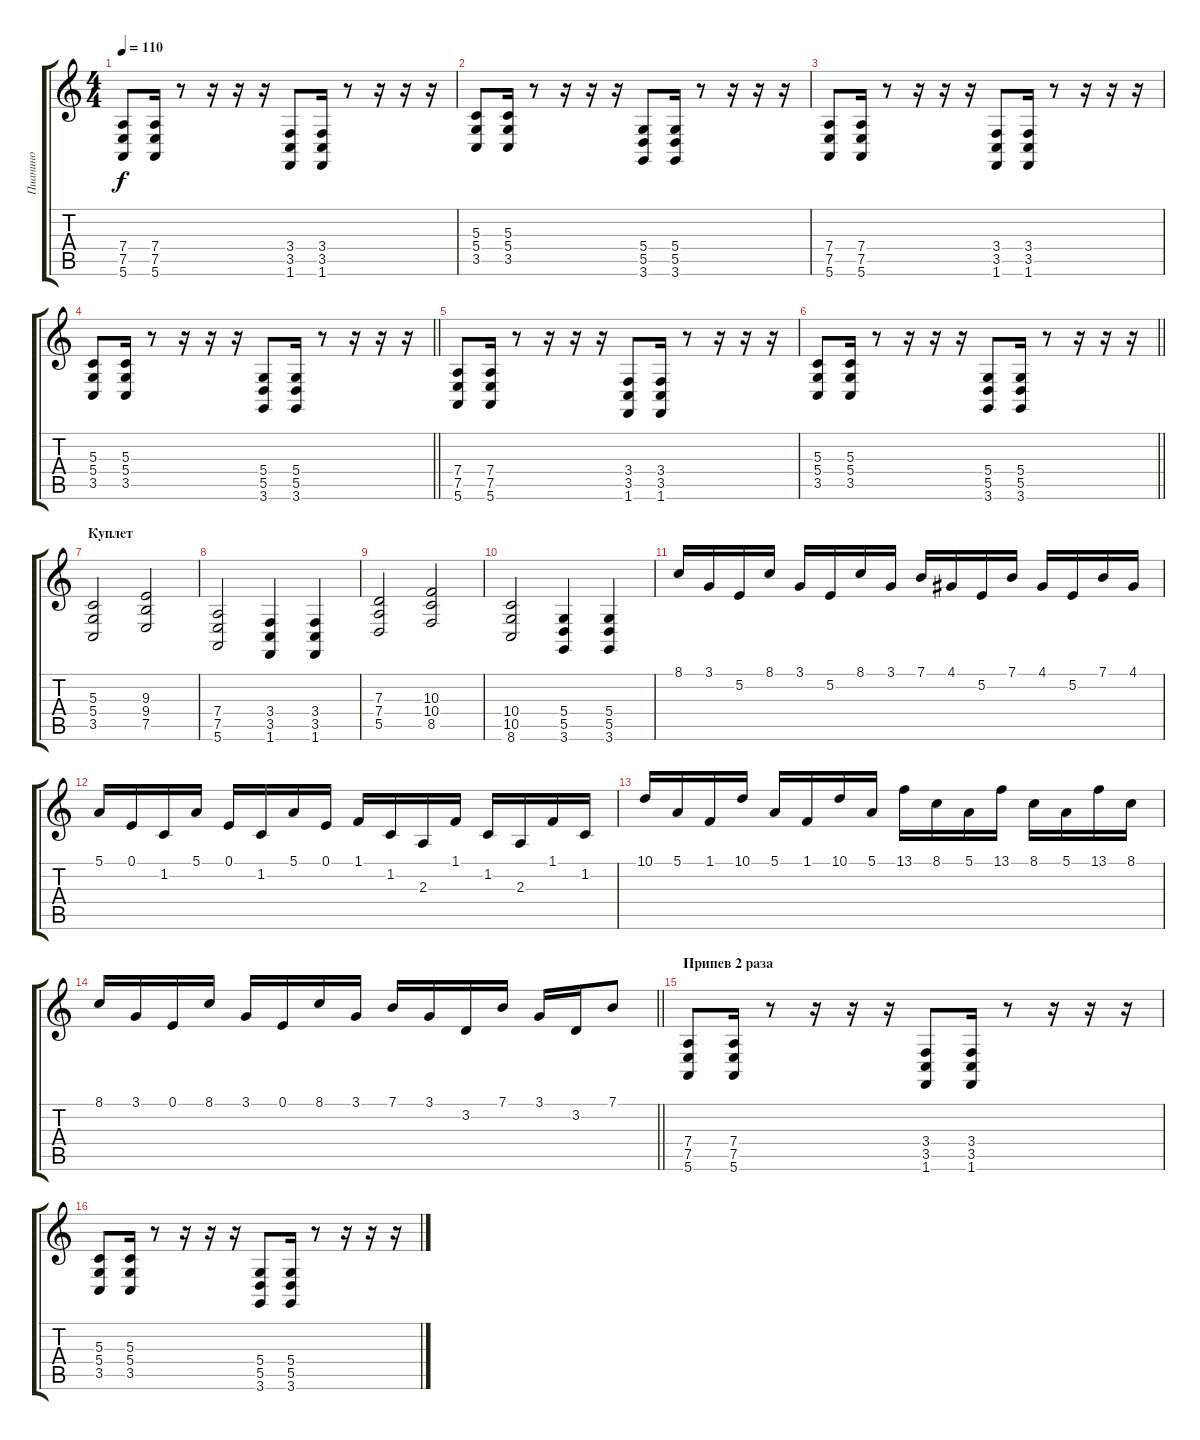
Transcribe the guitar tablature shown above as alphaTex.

\track ("Пианино" "Пианино") {instrument acousticgrandpiano}
\staff {score tabs}
\tuning (E4 B3 G3 D3 A2 E2) {hide}
\ts (4 4)
\tempo 110
\clef g2
\ks c
(7.4 7.5 5.6).8{dy f} (7.4 7.5 5.6).16 r.8 r.16 r.16 r.16 (3.4 3.5 1.6).8 (3.4 3.5 1.6).16 r.8 r.16 r.16 r.16 |
(5.3 5.4 3.5).8 (5.3 5.4 3.5).16 r.8 r.16 r.16 r.16 (5.4 5.5 3.6).8 (5.4 5.5 3.6).16 r.8 r.16 r.16 r.16 |
(7.4 7.5 5.6).8 (7.4 7.5 5.6).16 r.8 r.16 r.16 r.16 (3.4 3.5 1.6).8 (3.4 3.5 1.6).16 r.8 r.16 r.16 r.16 |
\barLineRight lightlight
(5.3 5.4 3.5).8 (5.3 5.4 3.5).16 r.8 r.16 r.16 r.16 (5.4 5.5 3.6).8 (5.4 5.5 3.6).16 r.8 r.16 r.16 r.16 |
(7.4 7.5 5.6).8 (7.4 7.5 5.6).16 r.8 r.16 r.16 r.16 (3.4 3.5 1.6).8 (3.4 3.5 1.6).16 r.8 r.16 r.16 r.16 |
\barLineRight lightlight
(5.3 5.4 3.5).8 (5.3 5.4 3.5).16 r.8 r.16 r.16 r.16 (5.4 5.5 3.6).8 (5.4 5.5 3.6).16 r.8 r.16 r.16 r.16 |
\section ("" "Куплет")
(5.3 5.4 3.5).2 (9.3 9.4 7.5).2 |
(7.4 7.5 5.6).2 (3.4 3.5 1.6).4 (3.4 3.5 1.6).4 |
(7.3 7.4 5.5).2 (10.3 10.4 8.5).2 |
(10.4 10.5 8.6).2 (5.4 5.5 3.6).4 (5.4 5.5 3.6).4 |
8.1.16 3.1.16 5.2.16 8.1.16 3.1.16 5.2.16 8.1.16 3.1.16 7.1.16 4.1.16 5.2.16 7.1.16 4.1.16 5.2.16 7.1.16 4.1.16 |
5.1.16 0.1.16 1.2.16 5.1.16 0.1.16 1.2.16 5.1.16 0.1.16 1.1.16 1.2.16 2.3.16 1.1.16 1.2.16 2.3.16 1.1.16 1.2.16 |
10.1.16 5.1.16 1.1.16 10.1.16 5.1.16 1.1.16 10.1.16 5.1.16 13.1.16 8.1.16 5.1.16 13.1.16 8.1.16 5.1.16 13.1.16 8.1.16 |
\barLineRight lightlight
8.1.16 3.1.16 0.1.16 8.1.16 3.1.16 0.1.16 8.1.16 3.1.16 7.1.16 3.1.16 3.2.16 7.1.16 3.1.16 3.2.16 7.1.8 |
\section ("" "Припев 2 раза")
(7.4 7.5 5.6).8 (7.4 7.5 5.6).16 r.8 r.16 r.16 r.16 (3.4 3.5 1.6).8 (3.4 3.5 1.6).16 r.8 r.16 r.16 r.16 |
(5.3 5.4 3.5).8 (5.3 5.4 3.5).16 r.8 r.16 r.16 r.16 (5.4 5.5 3.6).8 (5.4 5.5 3.6).16 r.8 r.16 r.16 r.16
